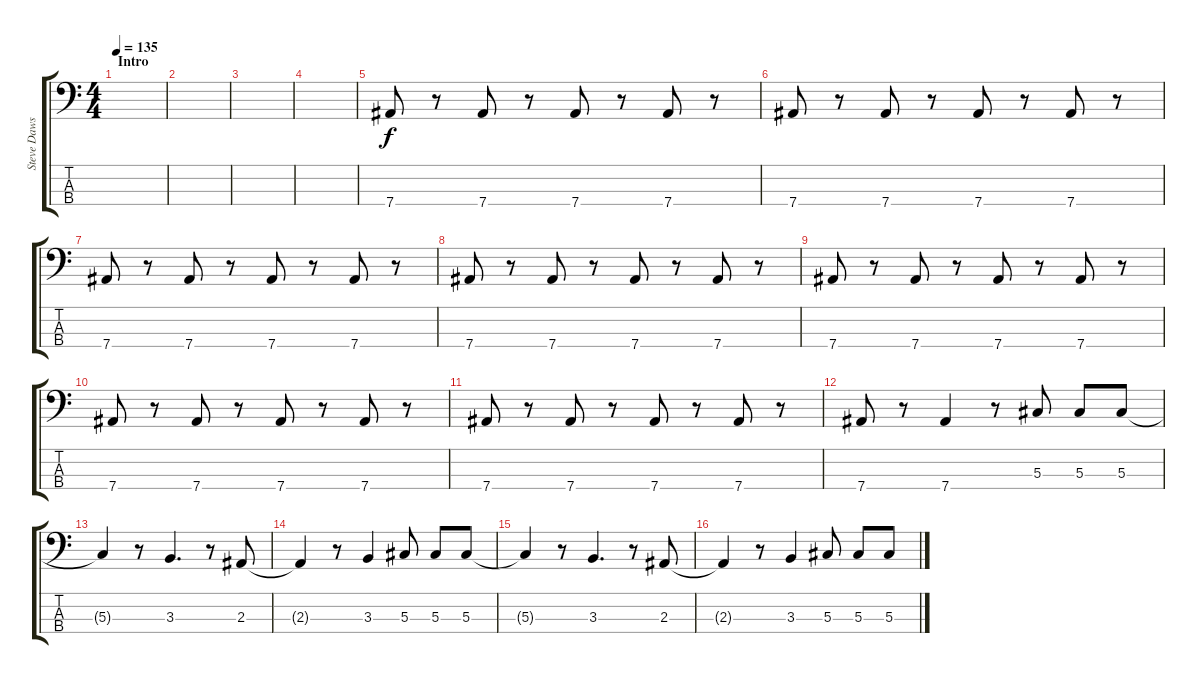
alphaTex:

\track ("Steve Dawson" "Steve Daws") {instrument electricbassfinger}
\staff {score tabs}
\tuning (Gb2 Db2 Ab1 Eb1) {hide}
\ts (4 4)
\section ("" "Intro")
\tempo 135
\clef f4
\ks c
|
|
|
|
7.4.8 r.8 7.4.8 r.8 7.4.8 r.8 7.4.8 r.8 |
7.4.8 r.8 7.4.8 r.8 7.4.8 r.8 7.4.8 r.8 |
7.4.8 r.8 7.4.8 r.8 7.4.8 r.8 7.4.8 r.8 |
7.4.8 r.8 7.4.8 r.8 7.4.8 r.8 7.4.8 r.8 |
7.4.8 r.8 7.4.8 r.8 7.4.8 r.8 7.4.8 r.8 |
7.4.8 r.8 7.4.8 r.8 7.4.8 r.8 7.4.8 r.8 |
7.4.8 r.8 7.4.8 r.8 7.4.8 r.8 7.4.8 r.8 |
7.4.8 r.8 7.4.4 r.8 5.3.8 5.3.8 5.3.8 |
5.3{t}.4 r.8 3.3.4{d} r.8 2.3.8 |
2.3{t}.4 r.8 3.3.4 5.3.8 5.3.8 5.3.8 |
5.3{t}.4 r.8 3.3.4{d} r.8 2.3.8 |
2.3{t}.4 r.8 3.3.4 5.3.8 5.3.8 5.3.8
